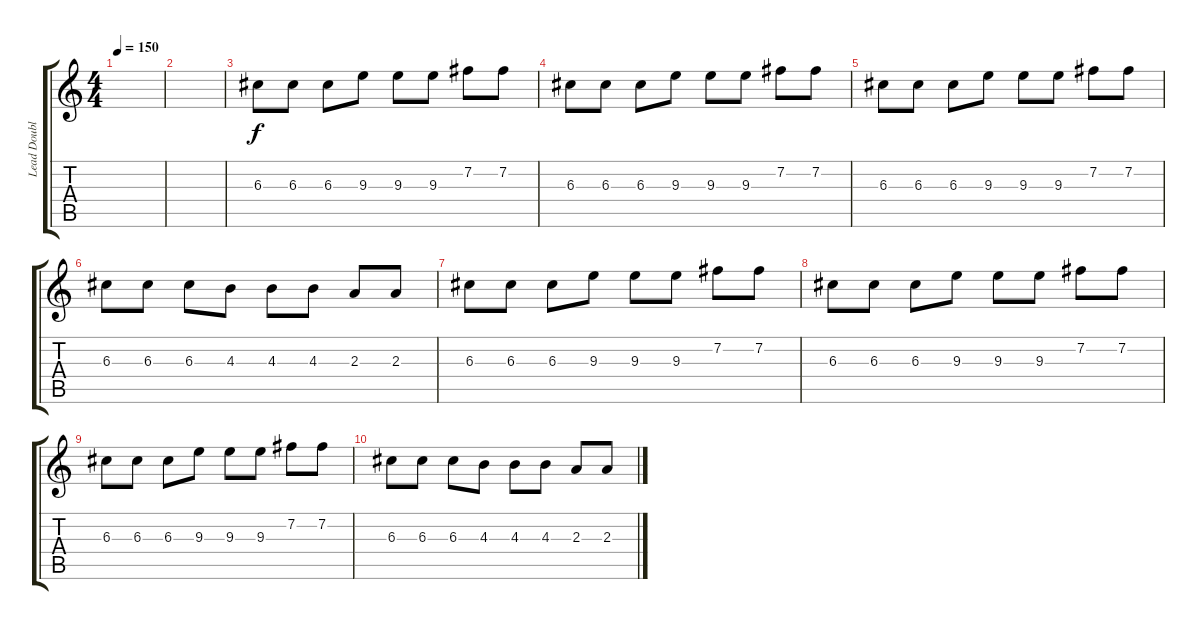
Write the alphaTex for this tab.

\track ("Lead Double" "Lead Doubl") {instrument overdrivenguitar}
\staff {score tabs}
\tuning (E4 B3 G3 D3 A2 D2) {hide}
\ts (4 4)
\tempo 150
\clef g2
\ks c
|
|
6.3.8 6.3.8 6.3.8 9.3.8 9.3.8 9.3.8 7.2.8 7.2.8 |
6.3.8 6.3.8 6.3.8 9.3.8 9.3.8 9.3.8 7.2.8 7.2.8 |
6.3.8 6.3.8 6.3.8 9.3.8 9.3.8 9.3.8 7.2.8 7.2.8 |
6.3.8 6.3.8 6.3.8 4.3.8 4.3.8 4.3.8 2.3.8 2.3.8 |
6.3.8 6.3.8 6.3.8 9.3.8 9.3.8 9.3.8 7.2.8 7.2.8 |
6.3.8 6.3.8 6.3.8 9.3.8 9.3.8 9.3.8 7.2.8 7.2.8 |
6.3.8 6.3.8 6.3.8 9.3.8 9.3.8 9.3.8 7.2.8 7.2.8 |
6.3.8 6.3.8 6.3.8 4.3.8 4.3.8 4.3.8 2.3.8 2.3.8
